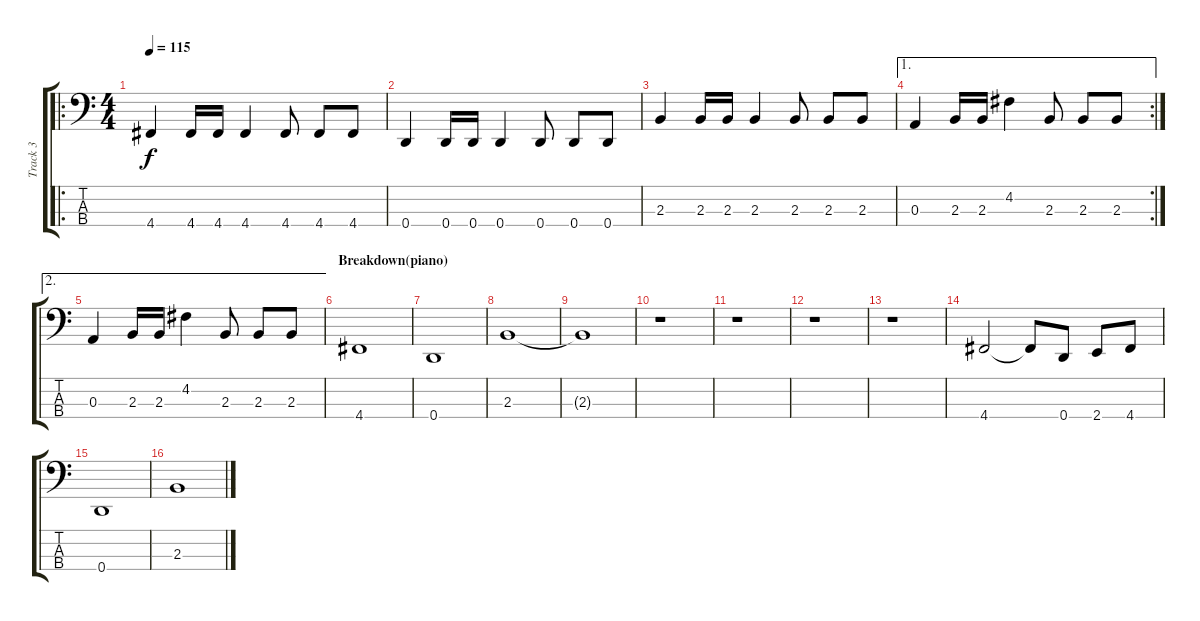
\track ("Track 3" "Track 3") {instrument electricbasspick}
\staff {score tabs}
\tuning (G2 D2 A1 D1) {hide}
\ro
\ts (4 4)
\tempo 115
\clef f4
\ks c
4.4.4{dy f} 4.4.16 4.4.16 4.4.4 4.4.8 4.4.8 4.4.8 |
0.4.4 0.4.16 0.4.16 0.4.4 0.4.8 0.4.8 0.4.8 |
2.3.4 2.3.16 2.3.16 2.3.4 2.3.8 2.3.8 2.3.8 |
\ae 1
\rc 2
0.3.4 2.3.16 2.3.16 4.2.4 2.3.8 2.3.8 2.3.8 |
\ae 2
0.3.4 2.3.16 2.3.16 4.2.4 2.3.8 2.3.8 2.3.8 |
\section ("" "Breakdown(piano)")
4.4.1 |
0.4.1 |
2.3.1 |
2.3{t}.1 |
r.1 |
r.1 |
r.1 |
r.1 |
4.4.2 4.4{t}.8 0.4.8 2.4.8 4.4.8 |
0.4.1 |
2.3.1
